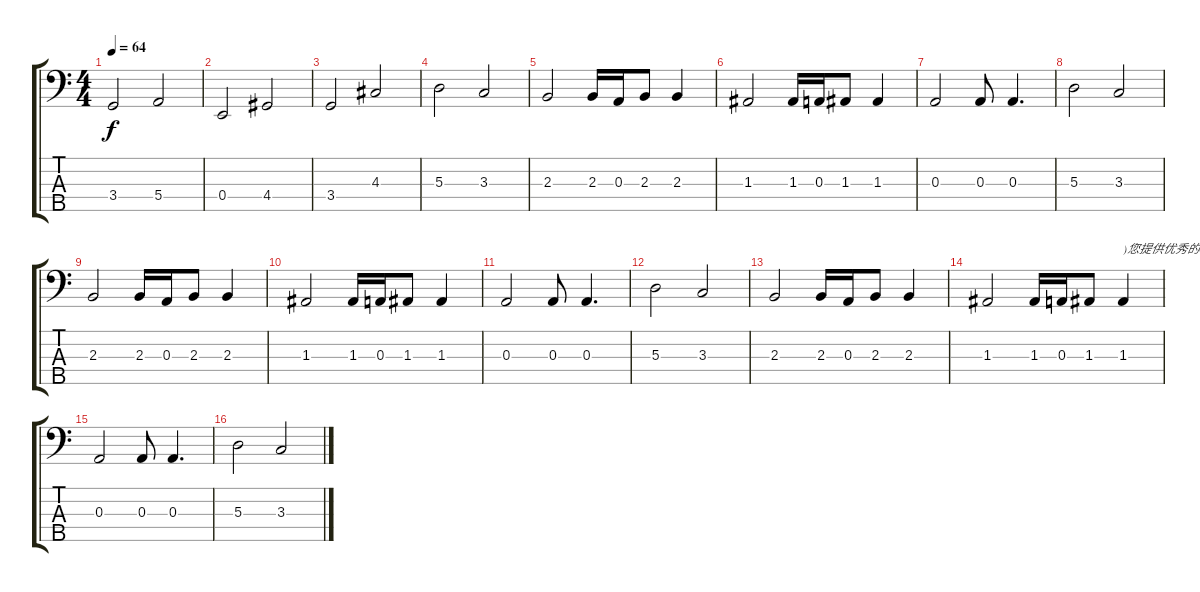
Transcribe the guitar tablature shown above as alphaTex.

\track "" {instrument fretlessbass}
\staff {score tabs}
\tuning (G2 D2 A1 E1 B0) {hide}
\ts (4 4)
\tempo 64
\clef f4
\ks c
3.4.2{dy f} 5.4.2 |
0.4.2 4.4.2 |
3.4.2 4.3.2 |
5.3.2 3.3.2 |
2.3.2 2.3.16 0.3.16 2.3.8 2.3.4 |
1.3.2 1.3.16 0.3.16 1.3.8 1.3.4 |
0.3.2 0.3.8 0.3.4{d} |
5.3.2 3.3.2 |
2.3.2 2.3.16 0.3.16 2.3.8 2.3.4 |
1.3.2 1.3.16 0.3.16 1.3.8 1.3.4 |
0.3.2 0.3.8 0.3.4{d} |
5.3.2 3.3.2 |
2.3.2 2.3.16 0.3.16 2.3.8 2.3.4 |
1.3.2 1.3.16 0.3.16 1.3.8 1.3.4{txt ")您提供优秀的GTP"} |
0.3.2 0.3.8 0.3.4{d} |
5.3.2 3.3.2
